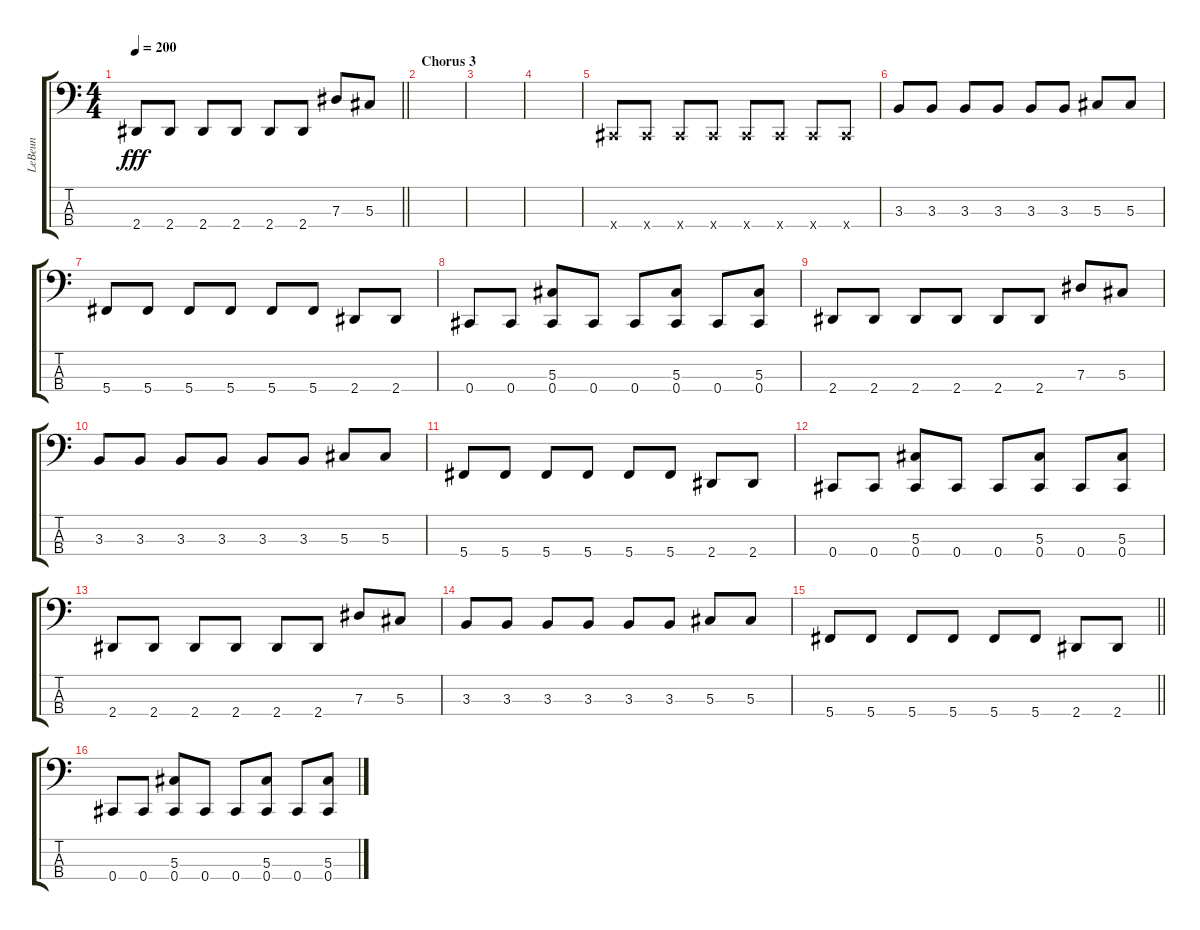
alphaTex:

\track ("LeBeun" "LeBeun") {instrument electricbassfinger}
\staff {score tabs}
\tuning (Gb2 Db2 Ab1 Db1) {hide}
\ts (4 4)
\tempo 200
\clef f4
\barLineRight lightlight
\ks c
2.4.8{dy fff} 2.4.8 2.4.8 2.4.8 2.4.8 2.4.8 7.3.8 5.3.8 |
\section ("" "Chorus 3")
|
|
|
0.4{x}.8 0.4{x}.8 0.4{x}.8 0.4{x}.8 0.4{x}.8 0.4{x}.8 0.4{x}.8 0.4{x}.8 |
3.3.8 3.3.8 3.3.8 3.3.8 3.3.8 3.3.8 5.3.8 5.3.8 |
5.4.8 5.4.8 5.4.8 5.4.8 5.4.8 5.4.8 2.4.8 2.4.8 |
0.4.8 0.4.8 (5.3 0.4).8 0.4.8 0.4.8 (5.3 0.4).8 0.4.8 (5.3 0.4).8 |
2.4.8 2.4.8 2.4.8 2.4.8 2.4.8 2.4.8 7.3.8 5.3.8 |
3.3.8 3.3.8 3.3.8 3.3.8 3.3.8 3.3.8 5.3.8 5.3.8 |
5.4.8 5.4.8 5.4.8 5.4.8 5.4.8 5.4.8 2.4.8 2.4.8 |
0.4.8 0.4.8 (5.3 0.4).8 0.4.8 0.4.8 (5.3 0.4).8 0.4.8 (5.3 0.4).8 |
2.4.8 2.4.8 2.4.8 2.4.8 2.4.8 2.4.8 7.3.8 5.3.8 |
3.3.8 3.3.8 3.3.8 3.3.8 3.3.8 3.3.8 5.3.8 5.3.8 |
\barLineRight lightlight
5.4.8 5.4.8 5.4.8 5.4.8 5.4.8 5.4.8 2.4.8 2.4.8 |
0.4.8 0.4.8 (5.3 0.4).8 0.4.8 0.4.8 (5.3 0.4).8 0.4.8 (5.3 0.4).8
